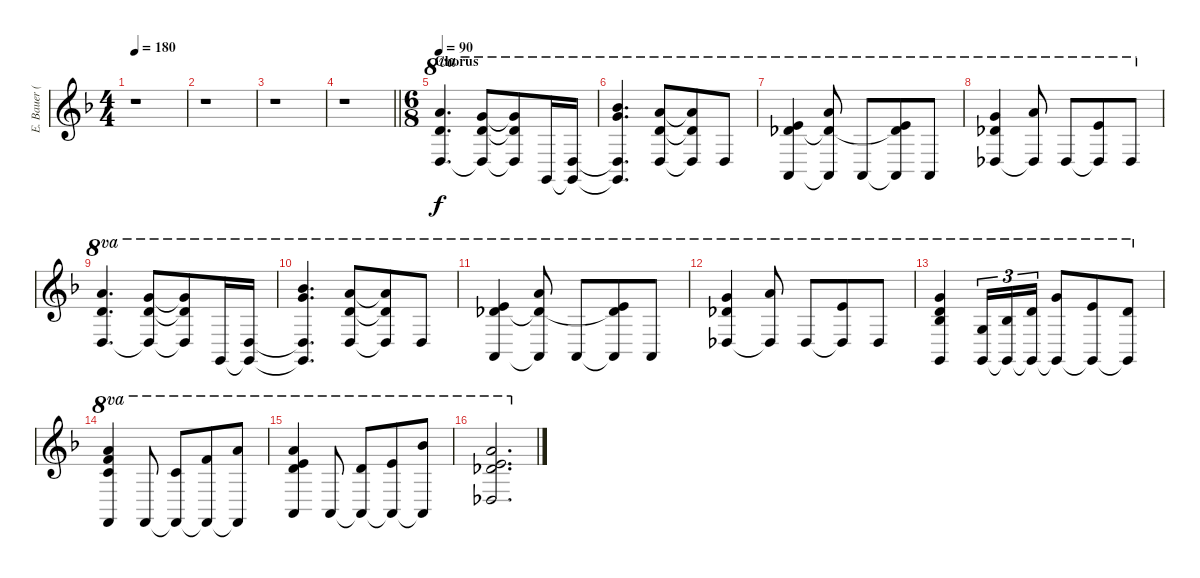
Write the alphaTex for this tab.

\track ("E. Bauer (Keyboard)" "E. Bauer (") {instrument acousticgrandpiano}
\staff {score}
\tuning (E4 B3 G3 D3 A2 E2) {hide}
\ts (4 4)
\tempo 180
\clef g2
\ks dminor
r.1{dy f} |
r.1 |
r.1 |
\barLineRight lightlight
r.1 |
\ts (6 8)
\section ("" "Chorus")
\tempo 90
(17.1 15.2 7.3).4{d ot 8va} (15.1 15.2 7.3{t}).8{ot 8va} (15.1{t} 15.2{t} 7.3{t}).8{ot 8va} 5.4.16{ot 8va} (7.3 5.4{t}).16{ot 8va} |
(18.1 20.2 7.3{t} 5.4{t}).4{d ot 8va} (17.1 15.2 7.3).8{ot 8va} (17.1{t} 15.2{t} 7.3{t}).8{ot 8va} 7.3.8{ot 8va} |
(12.1 14.2 2.3).4{ot 8va} (17.1 14.2{t} 2.3{t}).8{ot 8va} 2.3.8{ot 8va} (12.1 14.2{t} 2.3{t}).8{ot 8va} 2.3.8{ot 8va} |
(15.1 14.2 6.3).4{ot 8va} (17.1 6.3{t}).8{ot 8va} 6.3.8{ot 8va} (12.1 6.3{t}).8{ot 8va} 6.3.8{ot 8va} |
(17.1 15.2 7.3).4{d ot 8va} (15.1 15.2 7.3{t}).8{ot 8va} (15.1{t} 15.2{t} 7.3{t}).8{ot 8va} 5.4.16{ot 8va} (7.3 5.4{t}).16{ot 8va} |
(18.1 20.2 7.3{t} 5.4{t}).4{d ot 8va} (17.1 15.2 7.3).8{ot 8va} (17.1{t} 15.2{t} 7.3{t}).8{ot 8va} 7.3.8{ot 8va} |
(12.1 14.2 2.3).4{ot 8va} (17.1 14.2{t} 2.3{t}).8{ot 8va} 2.3.8{ot 8va} (12.1 14.2{t} 2.3{t}).8{ot 8va} 2.3.8{ot 8va} |
(15.1 14.2 6.3).4{ot 8va} (17.1 6.3{t}).8{ot 8va} 6.3.8{ot 8va} (12.1 6.3{t}).8{ot 8va} 6.3.8{ot 8va} |
(15.1 15.2 15.3 5.4).4{ot 8va} (12.3 5.4).16{tu (3 2) ot 8va} (15.3 5.4{t}).16{tu (3 2) ot 8va} (15.2 5.4{t}).16{tu (3 2) ot 8va} (15.1 5.4{t}).8{ot 8va} (12.1 5.4{t}).8{ot 8va} (15.2 5.4{t}).8{ot 8va} |
(17.1 18.2 17.3 3.4).4{ot 8va} 3.4.8{ot 8va} (17.3 3.4{t}).8{ot 8va} (18.2 3.4{t}).8{ot 8va} (17.1 3.4{t}).8{ot 8va} |
(17.1 17.2 19.3 7.4).4{ot 8va} 7.4.8{ot 8va} (19.3 7.4{t}).8{ot 8va} (17.2 7.4{t}).8{ot 8va} (18.1 7.4{t}).8{ot 8va} |
(17.1 17.2 18.3 11.4).2{d ot 8va}
